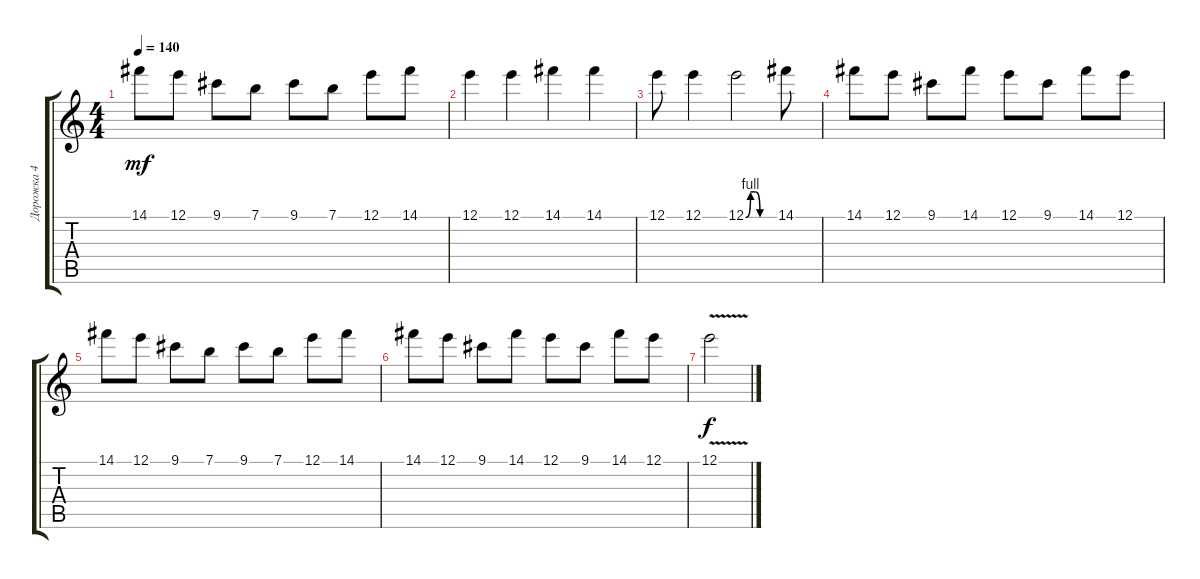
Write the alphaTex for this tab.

\track ("Дорожка 4" "Дорожка 4") {instrument distortionguitar}
\staff {score tabs}
\tuning (E4 B3 G3 D3 A2 E2) {hide}
\ts (4 4)
\tempo 140
\clef g2
\ks c
14.1.8{dy mf} 12.1.8 9.1.8 7.1.8 9.1.8 7.1.8 12.1.8 14.1.8 |
12.1.4 12.1.4 14.1.4 14.1.4 |
12.1.8 12.1.4 12.1{be (custom 0 0 10 4 20 4 30 0 60 0)}.2 14.1.8 |
14.1.8 12.1.8 9.1.8 14.1.8 12.1.8 9.1.8 14.1.8 12.1.8 |
14.1.8 12.1.8 9.1.8 7.1.8 9.1.8 7.1.8 12.1.8 14.1.8 |
14.1.8 12.1.8 9.1.8 14.1.8 12.1.8 9.1.8 14.1.8 12.1.8 |
12.1{v}.2{dy f}
